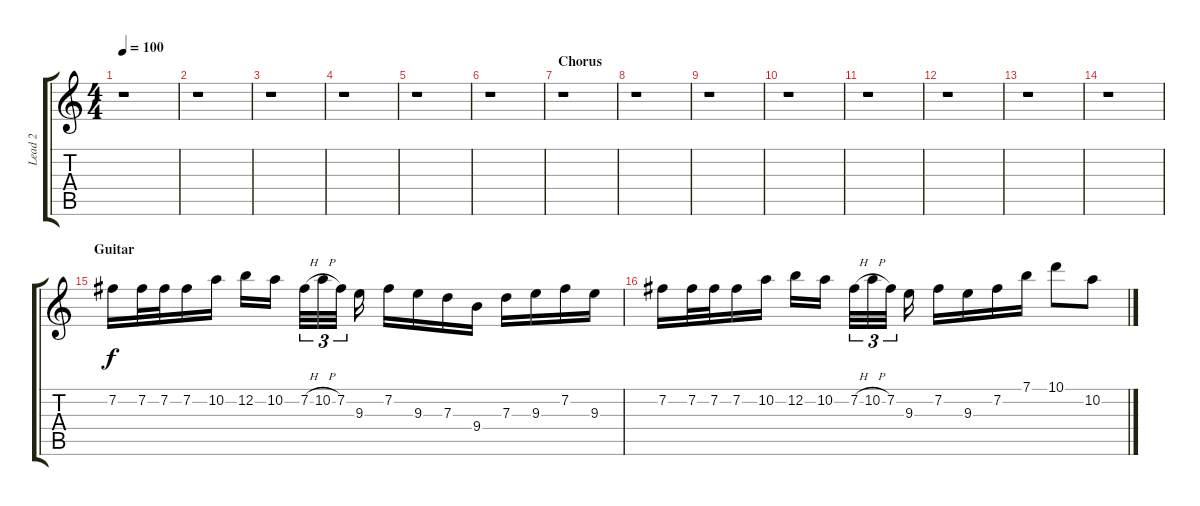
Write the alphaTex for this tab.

\track ("Lead 2" "Lead 2") {instrument distortionguitar}
\staff {score tabs}
\tuning (E4 B3 G3 D3 A2 E2) {hide}
\ts (4 4)
\tempo 100
\clef g2
\ks c
r.1{dy f} |
r.1 |
\section ("" "")
r.1 |
r.1 |
r.1 |
r.1 |
\section ("" "Chorus")
r.1 |
r.1 |
r.1 |
r.1 |
r.1 |
r.1 |
r.1 |
r.1 |
\section ("" "Guitar")
7.2.16{volume 14 instrument distortionguitar} 7.2.32 7.2.32 7.2.16 10.2.16 12.2.16 10.2.16 7.2{h}.32{tu (3 2)} 10.2{h}.32{tu (3 2)} 7.2.32{tu (3 2)} 9.3.16 7.2.16 9.3.16 7.3.16 9.4.16 7.3.16 9.3.16 7.2.16 9.3.16 |
7.2.16 7.2.32 7.2.32 7.2.16 10.2.16 12.2.16 10.2.16 7.2{h}.32{tu (3 2)} 10.2{h}.32{tu (3 2)} 7.2.32{tu (3 2)} 9.3.16 7.2.16 9.3.16 7.2.16 7.1.16 10.1.8 10.2.8
